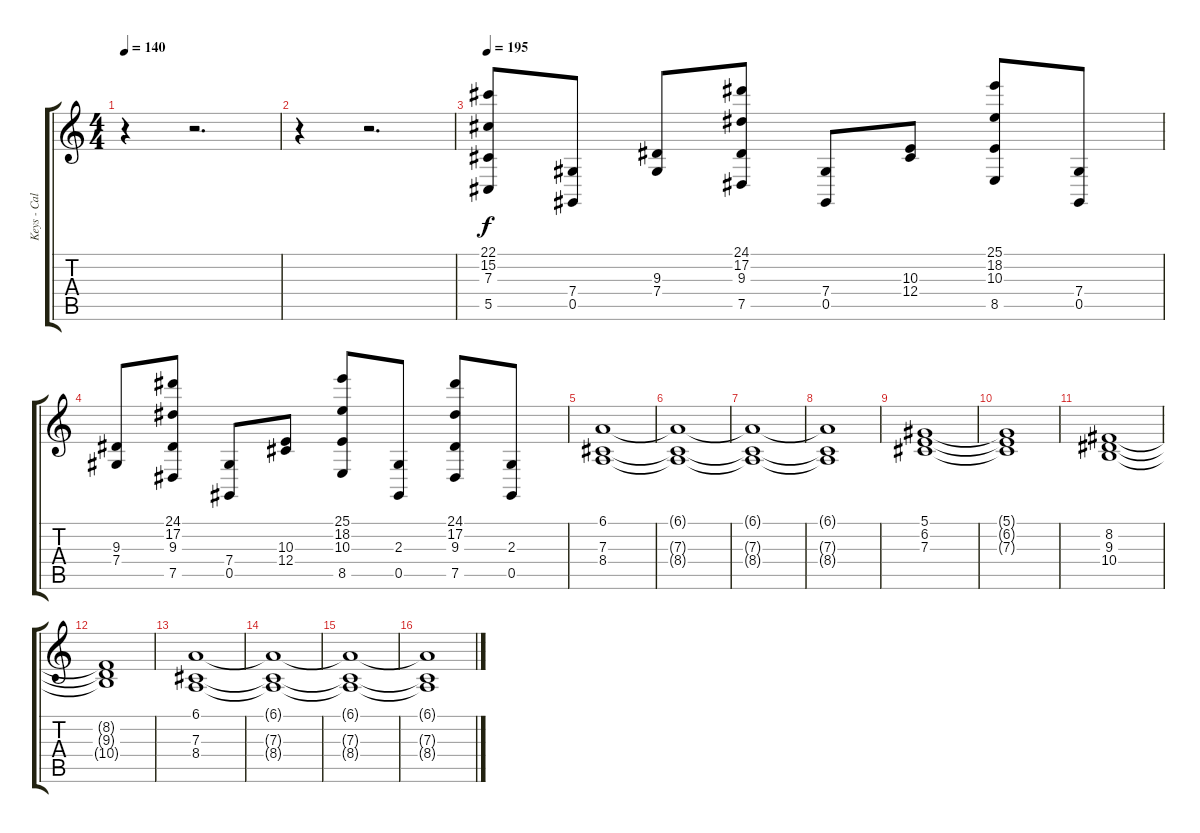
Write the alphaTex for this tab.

\track ("Keys - Caleb Shomo" "Keys - Cal") {instrument lead2sawtooth}
\staff {score tabs}
\tuning (Eb4 Bb3 Gb3 Db3 Ab2 Db2) {hide}
\ts (4 4)
\tempo 140
\clef g2
\ks c
r.4{dy f} r.2{d} |
r.4 r.2{d} |
\tempo 195
(22.1 15.2 7.3 5.5).8 (7.4 0.5).8 (9.3 7.4).8 (24.1 17.2 9.3 7.5).8 (7.4 0.5).8 (10.3 12.4).8 (25.1 18.2 10.3 8.5).8 (7.4 0.5).8 |
(9.3 7.4).8 (24.1 17.2 9.3 7.5).8 (7.4 0.5).8 (10.3 12.4).8 (25.1 18.2 10.3 8.5).8 (2.3 0.5).8 (24.1 17.2 9.3 7.5).8 (2.3 0.5).8 |
(6.1 7.3 8.4).1 |
(6.1{t} 7.3{t} 8.4{t}).1 |
(6.1{t} 7.3{t} 8.4{t}).1 |
(6.1{t} 7.3{t} 8.4{t}).1 |
(5.1 6.2 7.3).1 |
(5.1{t} 6.2{t} 7.3{t}).1 |
(8.2 9.3 10.4).1 |
(8.2{t} 9.3{t} 10.4{t}).1 |
(6.1 7.3 8.4).1 |
(6.1{t} 7.3{t} 8.4{t}).1 |
(6.1{t} 7.3{t} 8.4{t}).1 |
(6.1{t} 7.3{t} 8.4{t}).1
